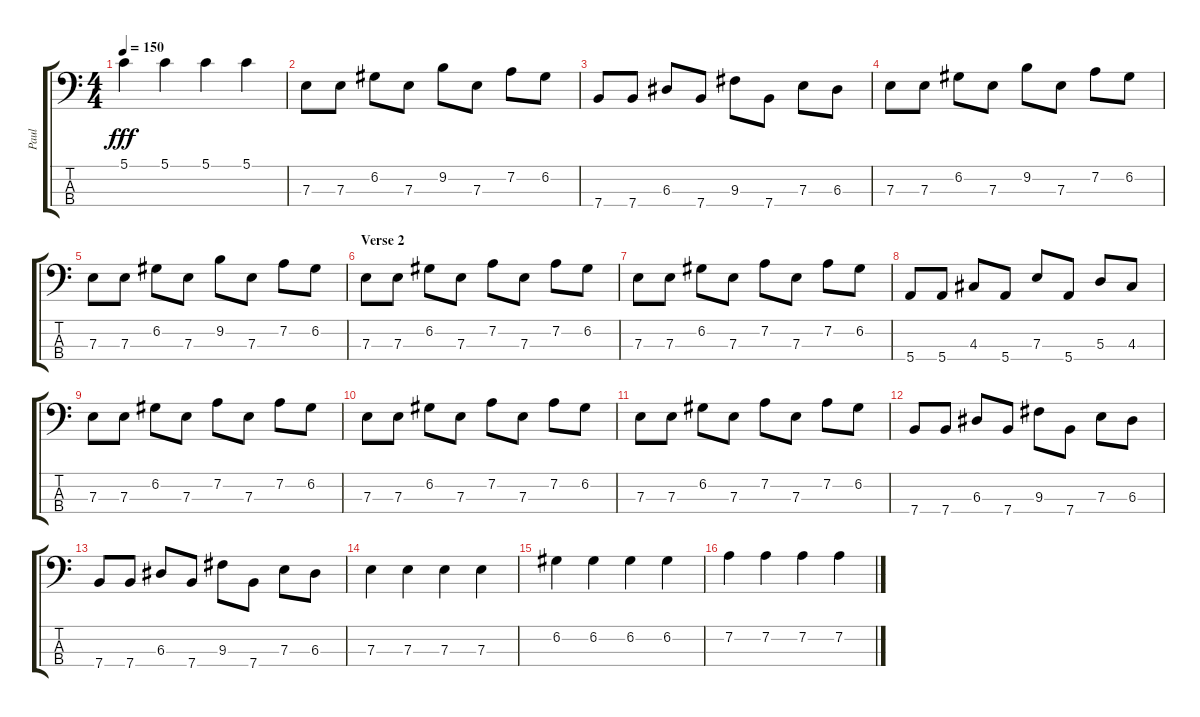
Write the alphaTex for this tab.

\track ("Paul" "Paul") {instrument electricbassfinger}
\staff {score tabs}
\tuning (G2 D2 A1 E1) {hide}
\ts (4 4)
\tempo 150
\clef f4
\ks c
5.1.4{dy fff} 5.1.4 5.1.4 5.1.4 |
7.3.8 7.3.8 6.2.8 7.3.8 9.2.8 7.3.8 7.2.8 6.2.8 |
7.4.8 7.4.8 6.3.8 7.4.8 9.3.8 7.4.8 7.3.8 6.3.8 |
7.3.8 7.3.8 6.2.8 7.3.8 9.2.8 7.3.8 7.2.8 6.2.8 |
7.3.8 7.3.8 6.2.8 7.3.8 9.2.8 7.3.8 7.2.8 6.2.8 |
\section ("" "Verse 2")
7.3.8 7.3.8 6.2.8 7.3.8 7.2.8 7.3.8 7.2.8 6.2.8 |
7.3.8 7.3.8 6.2.8 7.3.8 7.2.8 7.3.8 7.2.8 6.2.8 |
5.4.8 5.4.8 4.3.8 5.4.8 7.3.8 5.4.8 5.3.8 4.3.8 |
7.3.8 7.3.8 6.2.8 7.3.8 7.2.8 7.3.8 7.2.8 6.2.8 |
7.3.8 7.3.8 6.2.8 7.3.8 7.2.8 7.3.8 7.2.8 6.2.8 |
7.3.8 7.3.8 6.2.8 7.3.8 7.2.8 7.3.8 7.2.8 6.2.8 |
7.4.8 7.4.8 6.3.8 7.4.8 9.3.8 7.4.8 7.3.8 6.3.8 |
7.4.8 7.4.8 6.3.8 7.4.8 9.3.8 7.4.8 7.3.8 6.3.8 |
7.3.4 7.3.4 7.3.4 7.3.4 |
6.2.4 6.2.4 6.2.4 6.2.4 |
7.2.4 7.2.4 7.2.4 7.2.4
